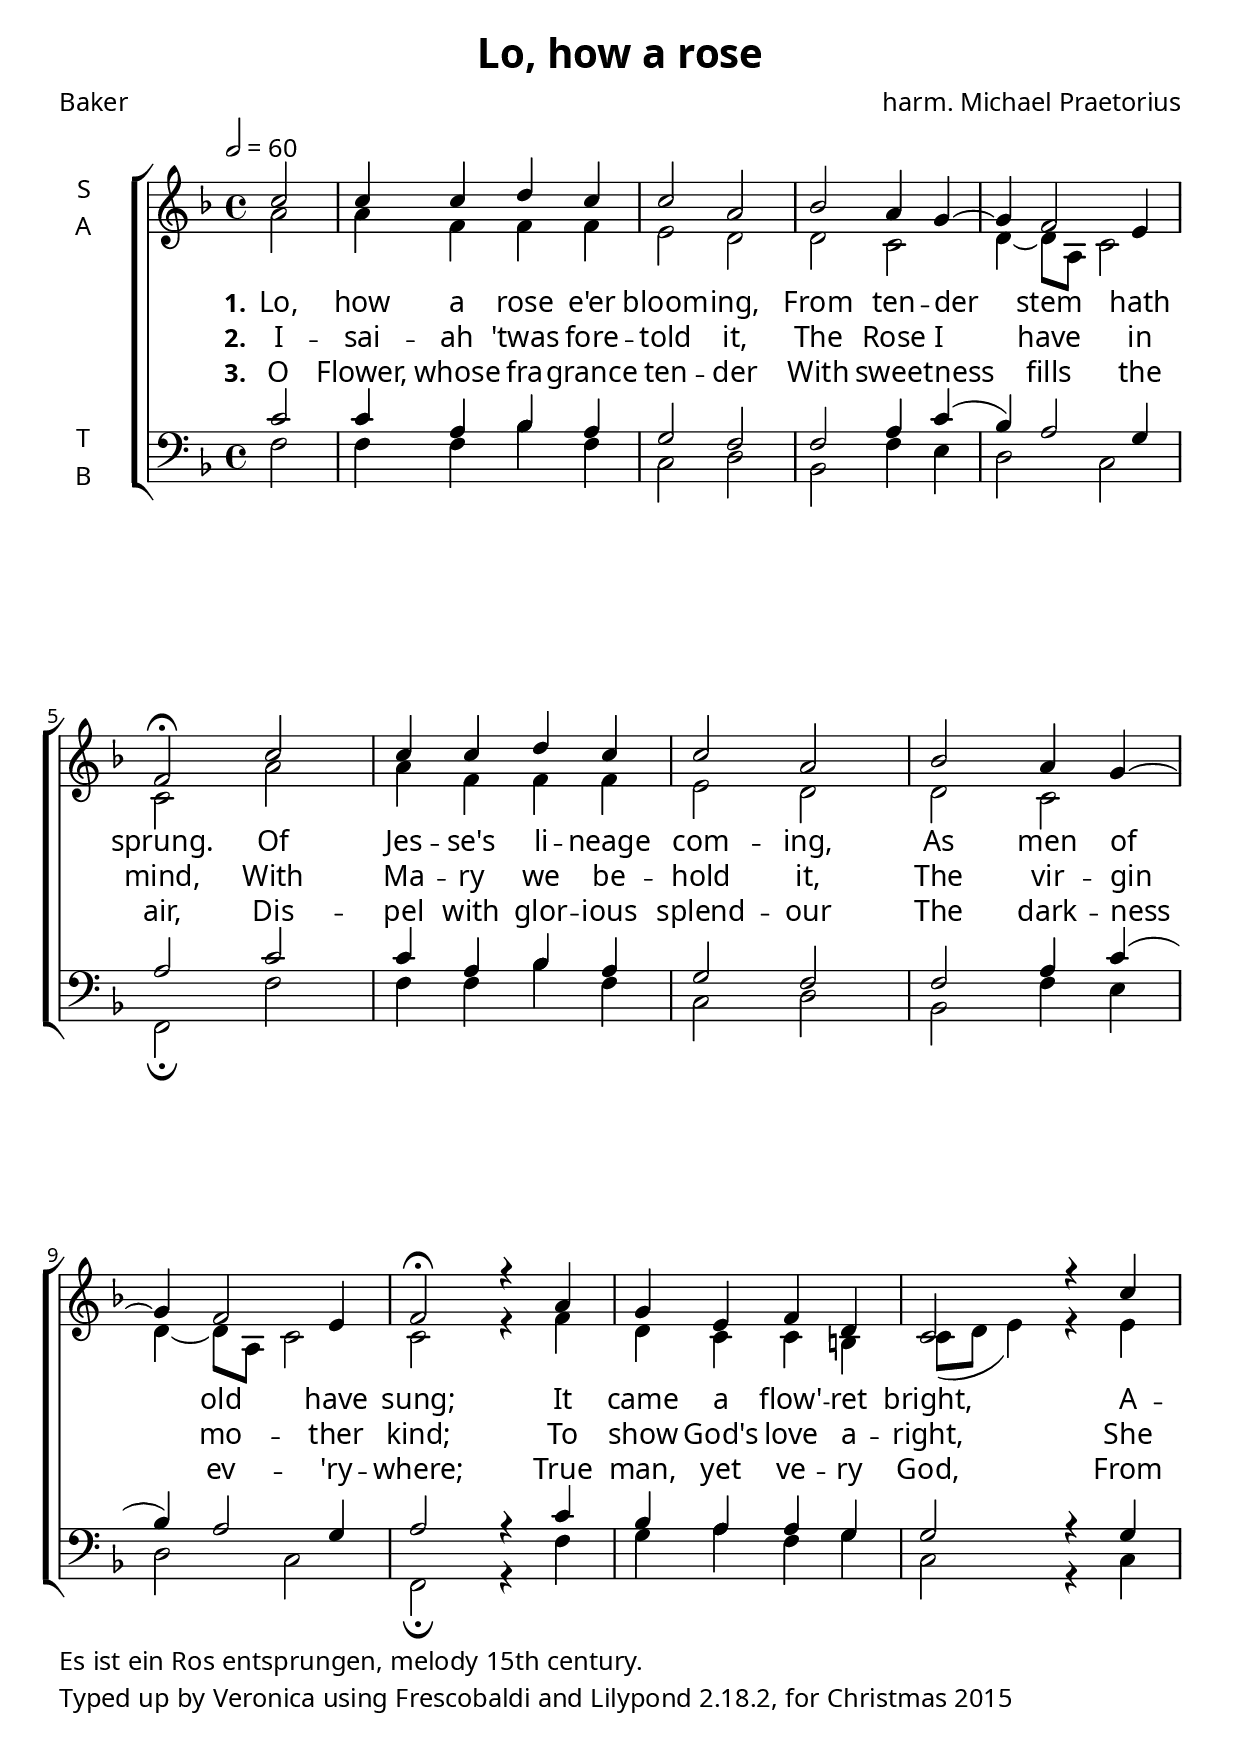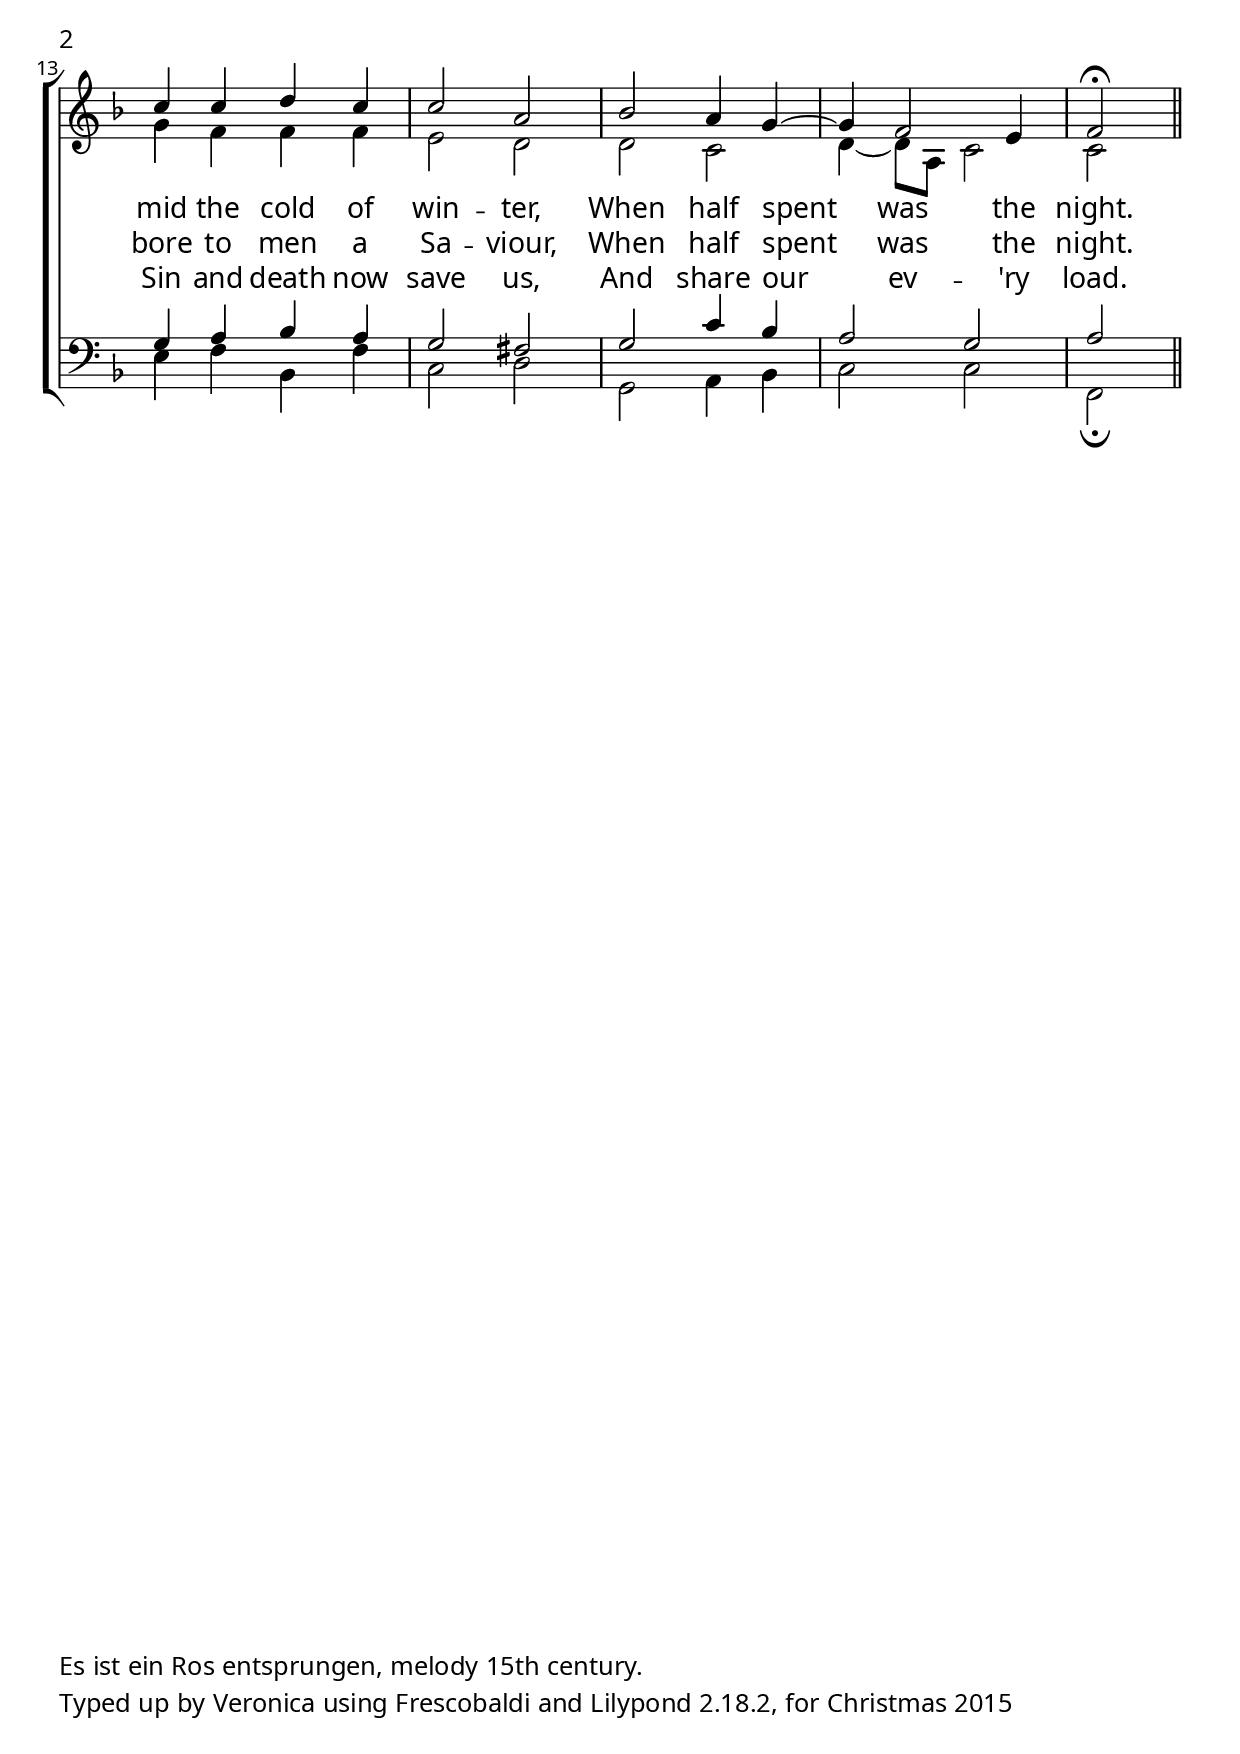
\version "2.18.2"
#(set-global-staff-size 24)

\paper {
  myStaffSize = #20
  fonts = #(make-pango-font-tree
            "Linux Libertine"
            "DejaVu Sans"
            "DejaVu Sans Mono"
            (/ myStaffSize 18))
  oddFooterMarkup = \markup {
    \column {
    \line {
      Es ist ein Ros entsprungen, melody 15th century.
  }
    \line {Typed up by Veronica using Frescobaldi and  Lilypond 2.18.2, for Christmas 2015}
    }}
}

\header {
  title = "Lo, how a rose"
  poet = "Baker"
  composer = "harm. Michael Praetorius"
}

global = {
  \time 4/4
  \key f \major
  \tempo 2=60
}

soprano = \relative c'' {
  \global
  \partial 2 c2 c4 c d c
  c2 a2 bes a4 g4 ~ g4 f2 e4 f2\fermata 
  c'2 c4 c d c c2 a2 bes a4 g4 ~ g4 f2 e4 f2\fermata 
  r4 a4 g e f d c2
  r4 c'4 c c d c c2 a2 bes a4 g4 ~ g4 f2 e4 f2\fermata 
  \bar "||"
}

alto = \relative c' {
  \global
  a'2 a4 f f f e2 d2 d c d4 ~ d8 a8 c2 c2
  a'2 a4 f f f e2 d2 d c d4 ~ d8 a8 c2 c2
  r4 f4 d c c b c8( d e4)
  r4 e4 g f f f e2 d2
  d c d4 ~ d8 a8 c2 c2
  
}

tenor = \relative c' {
  \global
  c2 c4 a bes a g2 f f a4 c4( bes) a2 g4 a2
  c2 c4 a bes a g2 f f a4 c4( bes) a2 g4 a2
  r4 c4 bes a a g g2
  r4 g4 g a bes a g2 fis g c4 bes a2 g a
}

bass = \relative c {
  \global
  f2 f4 f bes f c2 d bes f'4 e d2 c f,\fermata
  f'2 f4 f bes f c2 d bes f'4 e d2 c f,\fermata
  r4 f'4 g a f g c,2 
  r4 c4 e f bes, f' c2 d g, a4 bes c2 c f,\fermata
  
}

verseOne = \lyricmode {
  \set stanza = "1."
Lo, how a rose e'er bloom -- ing,
From ten -- der stem hath sprung.
Of Jes -- se's li -- neage com -- ing,
As men of old have sung;
It came a flow' -- ret bright,
A -- mid the cold of win -- ter,
When half spent was the night.
}

verseTwo = \lyricmode {
  \set stanza = "2."
I -- sai -- ah 'twas fore -- told it,
The Rose I have in mind,
With Ma -- ry we be -- hold it,
The vir -- gin mo -- ther kind;
To show God's love a -- right,
She bore to men a Sa -- viour,
When half spent was the night.  
}

verseThree = \lyricmode {
  \set stanza = "3."
O Flower, whose fra -- grance ten -- der
With sweet -- ness fills the air,
Dis -- pel with glor -- ious splend -- our
The dark -- ness ev -- 'ry -- where;
True man, yet ve -- ry God,
From Sin and death now save us,
And share our ev -- 'ry load.
}

\score {
  \new ChoirStaff <<
    \new Staff \with {
      midiInstrument = "choir aahs"
      instrumentName = \markup \center-column { S A }
    } <<
      \new Voice = "soprano" { \voiceOne \soprano }
      \new Voice = "alto" { \voiceTwo \alto }
    >>
    \new Lyrics \with {
      \override VerticalAxisGroup #'staff-affinity = #CENTER
    } \lyricsto "soprano" \verseOne
    \new Lyrics \with {
      \override VerticalAxisGroup #'staff-affinity = #CENTER
    } \lyricsto "soprano" \verseTwo
    \new Lyrics \with {
      \override VerticalAxisGroup #'staff-affinity = #CENTER
    } \lyricsto "soprano" \verseThree
    \new Staff \with {
      midiInstrument = "choir aahs"
      instrumentName = \markup \center-column { T B }
    } <<
      \clef bass
      \new Voice = "tenor" { \voiceOne \tenor }
      \new Voice = "bass" { \voiceTwo \bass }
    >>
  >>
  \layout { }
  \midi { }
}
